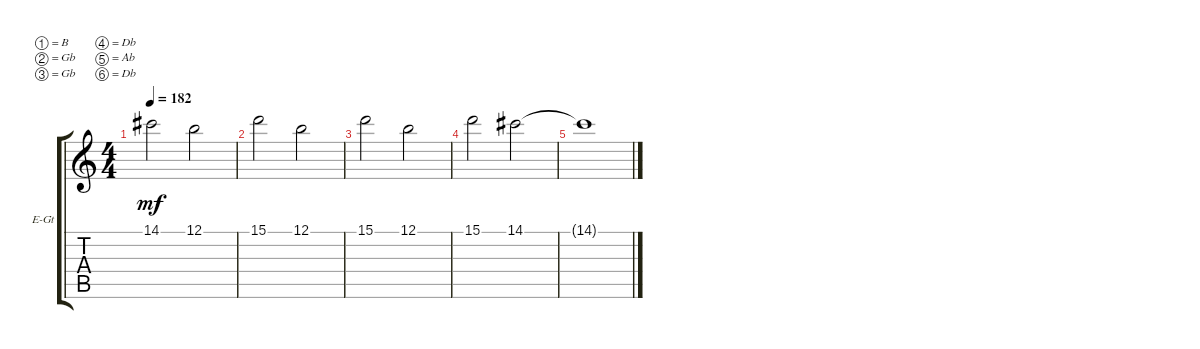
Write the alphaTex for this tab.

\defaultSystemsLayout 4
\bracketExtendMode groupsimilarinstruments
\firstSystemTrackNameOrientation horizontal
\otherSystemsTrackNameOrientation horizontal
\track ("Electric Guitar" "E-Gt") {instrument electricguitarclean}
\staff {score tabs}
\tuning (B3 Gb3 Gb3 Db3 Ab2 Db2)
\ts (4 4)
\tempo 182
\clef g2
\scale
0.333333
\ks c
14.1{t}.2{dy mf} 12.1.2 |
\scale
0.333333 15.1.2 12.1.2 |
\scale
0.333333 15.1.2 12.1.2 |
\scale
0.333333 15.1.2 14.1.2 |
\scale
0.333333 14.1{t}.1 |
\scale
0.333333 |
\scale
0.333333 |
\scale
0.333333 |
\scale
0.333333 |
\scale
0.333333 |
\scale
0.333333 |
\scale
0.333333 |
\scale
0.333333 |
\scale
0.333333 |
\scale
0.333333 |
\scale
0.333333
